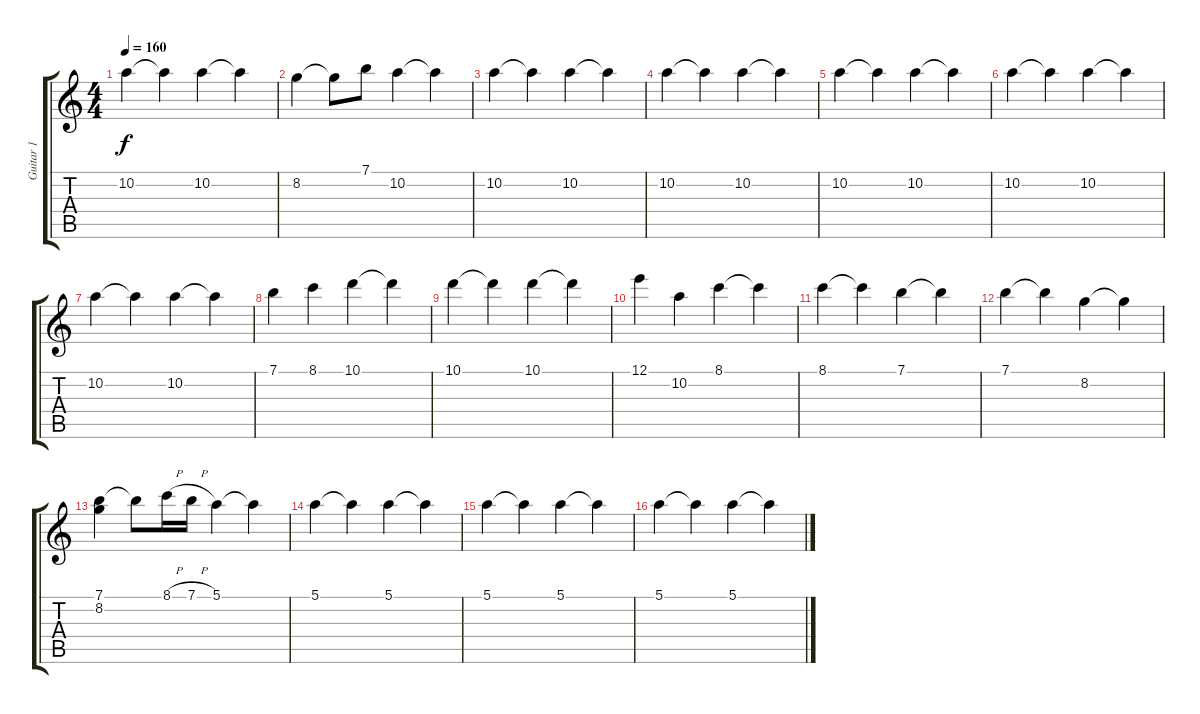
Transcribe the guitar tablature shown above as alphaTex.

\track ("Guitar 1" "Guitar 1") {instrument acousticguitarnylon}
\staff {score tabs}
\tuning (E4 B3 G3 D3 A2 D2) {hide}
\ts (4 4)
\tempo 160
\clef g2
\ks c
10.2.4{dy f} 10.2{t}.4 10.2.4 10.2{t}.4 |
8.2.4 8.2{t}.8 7.1.8 10.2.4 10.2{t}.4 |
10.2.4 10.2{t}.4 10.2.4 10.2{t}.4 |
10.2.4 10.2{t}.4 10.2.4 10.2{t}.4 |
10.2.4 10.2{t}.4 10.2.4 10.2{t}.4 |
10.2.4 10.2{t}.4 10.2.4 10.2{t}.4 |
10.2.4 10.2{t}.4 10.2.4 10.2{t}.4 |
7.1.4 8.1.4 10.1.4 10.1{t}.4 |
10.1.4 10.1{t}.4 10.1.4 10.1{t}.4 |
12.1.4 10.2.4 8.1.4 8.1{t}.4 |
8.1.4 8.1{t}.4 7.1.4 7.1{t}.4 |
7.1.4 7.1{t}.4 8.2.4 8.2{t}.4 |
(7.1 8.2).4 7.1{t}.8 8.1{h}.16 7.1{h}.16 5.1.4 5.1{t}.4 |
5.1.4 5.1{t}.4 5.1.4 5.1{t}.4 |
5.1.4 5.1{t}.4 5.1.4 5.1{t}.4 |
5.1.4 5.1{t}.4 5.1.4 5.1{t}.4
